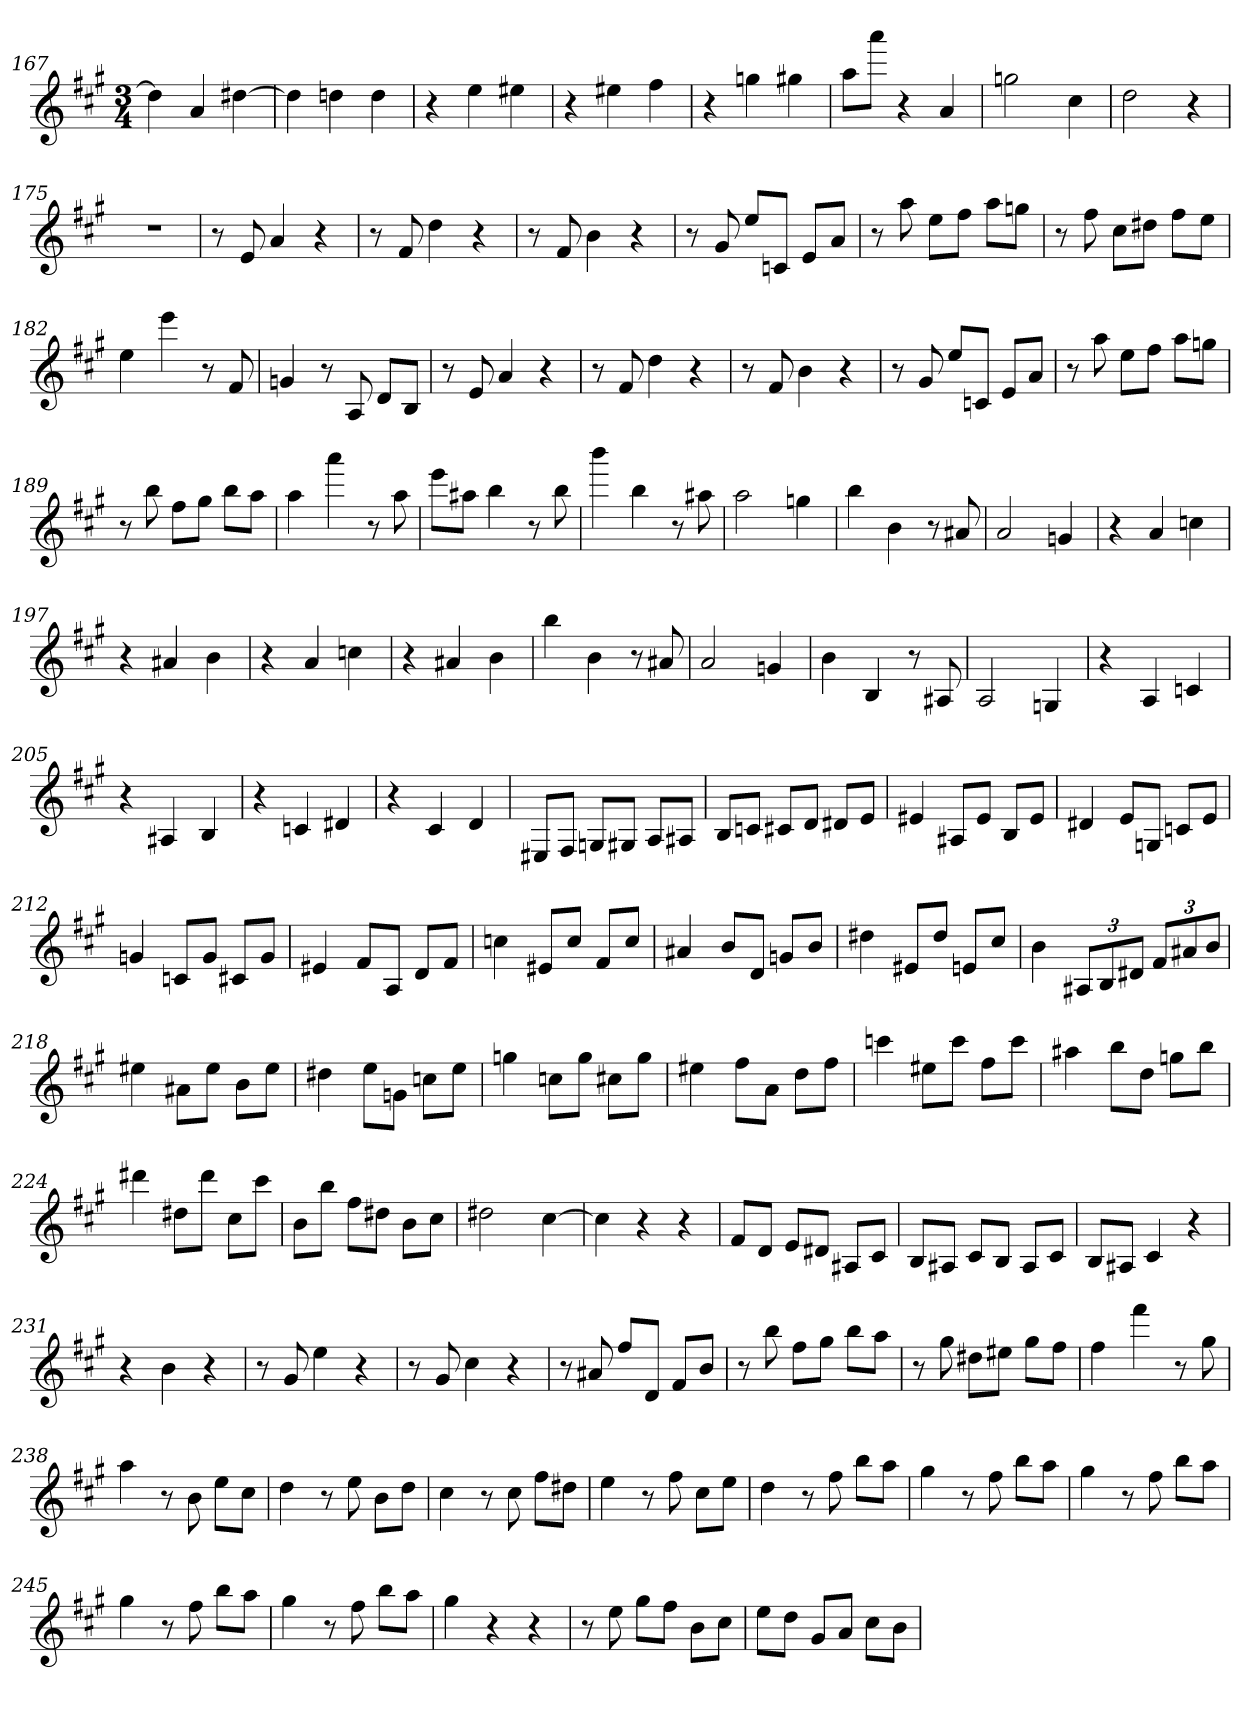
**kern
*part1
*staff1
*clefG2
*k[f#c#g#]
*A:
*M3/4
=167
4dd#]
4a
[4dd#X
=168
4dd#]
4ddn
4dd
=169
4r
4ee
4ee#X
=170
4r
4ee#X
4ff#
=171
4r
4ggn
4gg#X
=172
8aa\L
8aaa\J
4r
4a
=173
2ggn
4cc#
=174
2dd
4r
=175
2.r
=176
8r
8e
4a
4r
=177
8r
8f#
4dd
4r
=178
8r
8f#
4b
4r
=179
8r
8g#
8ee/L
8cn/J
8e/L
8a/J
=180
8r
8aa
8ee\L
8ff#\J
8aa\L
8ggn\J
=181
8r
8ff#
8cc#\L
8dd#X\J
8ff#\L
8ee\J
=182
4ee
4eee
8r
8f#
=183
4gn
8r
8A
8d/L
8B/J
=184
8r
8e
4a
4r
=185
8r
8f#
4dd
4r
=186
8r
8f#
4b
4r
=187
8r
8g#
8ee/L
8cn/J
8e/L
8a/J
=188
8r
8aa
8ee\L
8ff#\J
8aa\L
8ggn\J
=189
8r
8bb
8ff#\L
8gg#\J
8bb\L
8aa\J
=190
4aa
4aaa
8r
8aa
=191
8eee\L
8aa#X\J
4bb
8r
8bb
=192
4bbb
4bb
8r
8aa#X
=193
2aa
4ggn
=194
4bb
4b
8r
8a#X
=195
2a
4gn
=196
4r
4a
4ccn
=197
4r
4a#X
4b
=198
4r
4a
4ccn
=199
4r
4a#X
4b
=200
4bb
4b
8r
8a#X
=201
2a
4gn
=202
4b
4B
8r
8A#X
=203
2A
4Gn
=204
4r
4A
4cn
=205
4r
4A#X
4B
=206
4r
4cn
4d#X
=207
4r
4c#
4d
=208
8E#X/L
8F#/J
8Gn/L
8G#X/J
8A/L
8A#X/J
=209
8B/L
8cn/J
8c#X/L
8d/J
8d#X/L
8e/J
=210
4e#X
8A#X/L
8e#/J
8B/L
8e#/J
=211
4d#X
8e/L
8Gn/J
8cn/L
8e/J
=212
4gn
8cn/L
8g/J
8c#X/L
8g/J
=213
4e#X
8f#/L
8A/J
8d/L
8f#/J
=214
4ccn
8e#X/L
8cc/J
8f#/L
8cc/J
=215
4a#X
8b/L
8d/J
8gn/L
8b/J
=216
4dd#X
8e#X/L
8dd#/J
8en/L
8cc#/J
=217
4b
12A#X/L
12B/
12d#X/J
12f#/L
12a#X/
12b/J
=218
4ee#X
8a#X\L
8ee#\J
8b\L
8ee#\J
=219
4dd#X
8ee\L
8gn\J
8ccn\L
8ee\J
=220
4ggn
8ccn\L
8gg\J
8cc#X\L
8gg\J
=221
4ee#X
8ff#\L
8a\J
8dd\L
8ff#\J
=222
4cccn
8ee#X\L
8ccc\J
8ff#\L
8ccc\J
=223
4aa#X
8bb\L
8dd\J
8ggn\L
8bb\J
=224
4ddd#X
8dd#X\L
8ddd#\J
8cc#\L
8ccc#\J
=225
8b\L
8bb\J
8ff#\L
8dd#X\J
8b\L
8cc#\J
=226
2dd#X
[4cc#
=227
4cc#]
4r
4r
=228
8f#/L
8d/J
8e/L
8d#X/J
8A#X/L
8c#/J
=229
8B/L
8A#X/J
8c#/L
8B/J
8A#/L
8c#/J
=230
8B/L
8A#X/J
4c#
4r
=231
4r
4b
4r
=232
8r
8g#
4ee
4r
=233
8r
8g#
4cc#
4r
=234
8r
8a#X
8ff#/L
8d/J
8f#/L
8b/J
=235
8r
8bb
8ff#\L
8gg#\J
8bb\L
8aa\J
=236
8r
8gg#
8dd#X\L
8ee#X\J
8gg#\L
8ff#\J
=237
4ff#
4fff#
8r
8gg#
=238
4aa
8r
8b
8ee\L
8cc#\J
=239
4dd
8r
8ee
8b\L
8dd\J
=240
4cc#
8r
8cc#
8ff#\L
8dd#X\J
=241
4ee
8r
8ff#
8cc#\L
8ee\J
=242
4dd
8r
8ff#
8bb\L
8aa\J
=243
4gg#
8r
8ff#
8bb\L
8aa\J
=244
4gg#
8r
8ff#
8bb\L
8aa\J
=245
4gg#
8r
8ff#
8bb\L
8aa\J
=246
4gg#
8r
8ff#
8bb\L
8aa\J
=247
4gg#
4r
4r
=248
8r
8ee
8gg#\L
8ff#\J
8b\L
8cc#\J
=249
8ee\L
8dd\J
8g#/L
8a/J
8cc#\L
8b\J
=
*-
